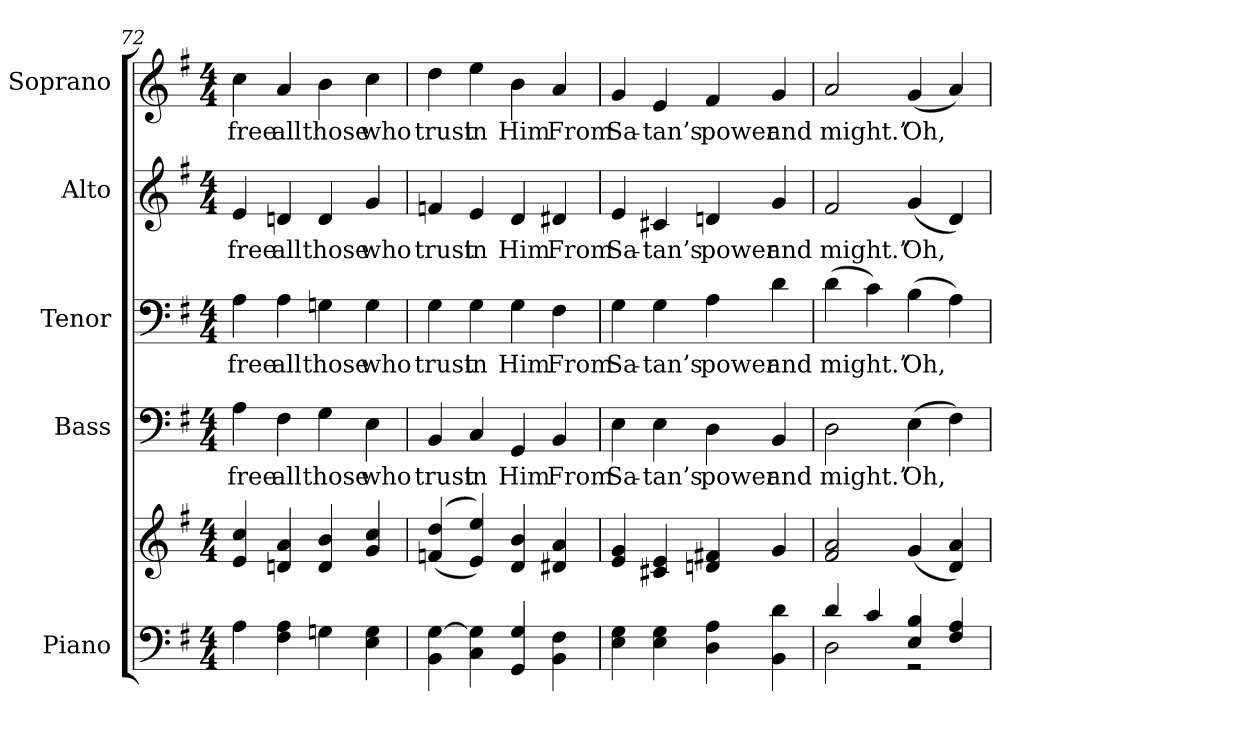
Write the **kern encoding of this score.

**kern	**kern	**kern	**text	**kern	**text	**kern	**text	**kern	**text
*part5	*part5	*part4	*part4	*part3	*part3	*part2	*part2	*part1	*part1
*staff6	*staff5	*staff4	*staff4	*staff3	*staff3	*staff2	*staff2	*staff1	*staff1
*I"Piano	*	*I"Bass	*	*I"Tenor	*	*I"Alto	*	*I"Soprano	*
*I'Pno.	*	*I'B.	*	*I'T.	*	*I'A.	*	*I'S.	*
*clefF4	*clefG2	*clefF4	*	*clefF4	*	*clefG2	*	*clefG2	*
*k[f#]	*k[f#]	*k[f#]	*	*k[f#]	*	*k[f#]	*	*k[f#]	*
*G:	*G:	*G:	*	*G:	*	*G:	*	*G:	*
*M4/4	*M4/4	*M4/4	*	*M4/4	*	*M4/4	*	*M4/4	*
=72	=72	=72	=72	=72	=72	=72	=72	=72	=72
!	!	!	!LO:LY:b:color=#000000	!	!	!	!	!	!
!	!	!	!	!	!LO:LY:b:color=#000000	!	!	!	!
!	!	!	!	!	!	!	!LO:LY:b:color=#000000	!	!
!	!	!	!	!	!	!	!	!	!LO:LY:b:color=#000000
4Ai\	4ei/ 4cci	4Ai\	free	4Ai\	free	4ei/	free	4cci\	free
!	!	!	!LO:LY:b:color=#000000	!	!	!	!	!	!
!	!	!	!	!	!LO:LY:b:color=#000000	!	!	!	!
!	!	!	!	!	!	!	!LO:LY:b:color=#000000	!	!
!	!	!	!	!	!	!	!	!	!LO:LY:b:color=#000000
4F#i\ 4Ai	4dni/ 4ai	4F#i\	all	4Ai\	all	4dni/	all	4ai/	all
!	!	!	!LO:LY:b:color=#000000	!	!	!	!	!	!
!	!	!	!	!	!LO:LY:b:color=#000000	!	!	!	!
!	!	!	!	!	!	!	!LO:LY:b:color=#000000	!	!
!	!	!	!	!	!	!	!	!	!LO:LY:b:color=#000000
4Gni\	4di/ 4bi	4Gi\	those	4Gni\	those	4di/	those	4bi\	those
!	!	!	!LO:LY:b:color=#000000	!	!	!	!	!	!
!	!	!	!	!	!LO:LY:b:color=#000000	!	!	!	!
!	!	!	!	!	!	!	!LO:LY:b:color=#000000	!	!
!	!	!	!	!	!	!	!	!	!LO:LY:b:color=#000000
4Ei\ 4Gi	4gi/ 4cci	4Ei\	who	4Gi\	who	4gi/	who	4cci\	who
!!LO:PB:g=z
=73	=73	=73	=73	=73	=73	=73	=73	=73	=73
!	!	!	!LO:LY:b:color=#000000	!	!	!	!	!	!
!	!	!	!	!	!LO:LY:b:color=#000000	!	!	!	!
!	!	!	!	!	!	!	!LO:LY:b:color=#000000	!	!
!	!	!	!	!	!	!	!	!	!LO:LY:b:color=#000000
4BBi\ [>4Gi	((4fni/ 4ddi	4BBi/	trust	4Gi\	trust	4fni/	trust	4ddi\	trust
!	!	!	!LO:LY:b:color=#000000	!	!	!	!	!	!
!	!	!	!	!	!LO:LY:b:color=#000000	!	!	!	!
!	!	!	!	!	!	!	!LO:LY:b:color=#000000	!	!
!	!	!	!	!	!	!	!	!	!LO:LY:b:color=#000000
4Ci\ 4Gi]	4ei/ 4eei))	4Ci/	in	4Gi\	in	4ei/	in	4eei\	in
!	!	!	!LO:LY:b:color=#000000	!	!	!	!	!	!
!	!	!	!	!	!LO:LY:b:color=#000000	!	!	!	!
!	!	!	!	!	!	!	!LO:LY:b:color=#000000	!	!
!	!	!	!	!	!	!	!	!	!LO:LY:b:color=#000000
4GGi/ 4Gi	4di/ 4bi	4GGi/	Him	4Gi\	Him	4di/	Him	4bi\	Him
!	!	!	!LO:LY:b:color=#000000	!	!	!	!	!	!
!	!	!	!	!	!LO:LY:b:color=#000000	!	!	!	!
!	!	!	!	!	!	!	!LO:LY:b:color=#000000	!	!
!	!	!	!	!	!	!	!	!	!LO:LY:b:color=#000000
4BBi\ 4F#i	4d#Xi/ 4ai	4BBi/	From	4F#i\	From	4d#Xi/	From	4ai/	From
=74	=74	=74	=74	=74	=74	=74	=74	=74	=74
!	!	!	!LO:LY:b:color=#000000	!	!	!	!	!	!
!	!	!	!	!	!LO:LY:b:color=#000000	!	!	!	!
!	!	!	!	!	!	!	!LO:LY:b:color=#000000	!	!
!	!	!	!	!	!	!	!	!	!LO:LY:b:color=#000000
4Ei\ 4Gi	4ei/ 4gi	4Ei\	Sa-	4Gi\	Sa-	4ei/	Sa-	4gi/	Sa-
!	!	!	!LO:LY:b:color=#000000	!	!	!	!	!	!
!	!	!	!	!	!LO:LY:b:color=#000000	!	!	!	!
!	!	!	!	!	!	!	!LO:LY:b:color=#000000	!	!
!	!	!	!	!	!	!	!	!	!LO:LY:b:color=#000000
4Ei\ 4Gi	4c#Xi/ 4ei	4Ei\	-tan’s	4Gi\	-tan’s	4c#Xi/	-tan’s	4ei/	-tan’s
!	!	!	!LO:LY:b:color=#000000	!	!	!	!	!	!
!	!	!	!	!	!LO:LY:b:color=#000000	!	!	!	!
!	!	!	!	!	!	!	!LO:LY:b:color=#000000	!	!
!	!	!	!	!	!	!	!	!	!LO:LY:b:color=#000000
4Di\ 4Ai	4dni/ 4f#Xi	4Di\	power	4Ai\	power	4dni/	power	4f#i/	power
!	!	!	!LO:LY:b:color=#000000	!	!	!	!	!	!
!	!	!	!	!	!LO:LY:b:color=#000000	!	!	!	!
!	!	!	!	!	!	!	!LO:LY:b:color=#000000	!	!
!	!	!	!	!	!	!	!	!	!LO:LY:b:color=#000000
4BBi\ 4di	4gi/	4BBi/	and	4di\	and	4gi/	and	4gi/	and
!!LO:PB:g=z
=75	=75	=75	=75	=75	=75	=75	=75	=75	=75
*^	*	*	*	*	*	*	*	*	*
!	!	!	!	!LO:LY:b:color=#000000	!	!	!	!	!	!
!	!	!	!	!	!	!LO:LY:b:color=#000000	!	!	!	!
!	!	!	!	!	!	!	!	!LO:LY:b:color=#000000	!	!
!	!	!	!	!	!	!	!	!	!	!LO:LY:b:color=#000000
4di/	2Di\	2f#i/ 2ai	2Di\	might.”	(4di\	might.”	2f#i/	might.”	2ai/	might.”
4ci/	.	.	.	.	4ci\)	.	.	.	.	.
!	!	!	!	!LO:LY:b:color=#000000	!	!	!	!	!	!
!	!	!	!	!	!	!LO:LY:b:color=#000000	!	!	!	!
!	!	!	!	!	!	!	!	!LO:LY:b:color=#000000	!	!
!	!	!	!	!	!	!	!	!	!	!LO:LY:b:color=#000000
4Ei/ 4Bi	2r	(4gi/	(4Ei\	Oh,	(4Bi\	Oh,	(4gi/	Oh,	(4gi/	Oh,
4F#i/ 4Ai	.	4di/ 4ai)	4F#i\)	.	4Ai\)	.	4di/)	.	4ai/)	.
*v	*v	*	*	*	*	*	*	*	*	*
=	=	=	=	=	=	=	=	=	=
*-	*-	*-	*-	*-	*-	*-	*-	*-	*-
